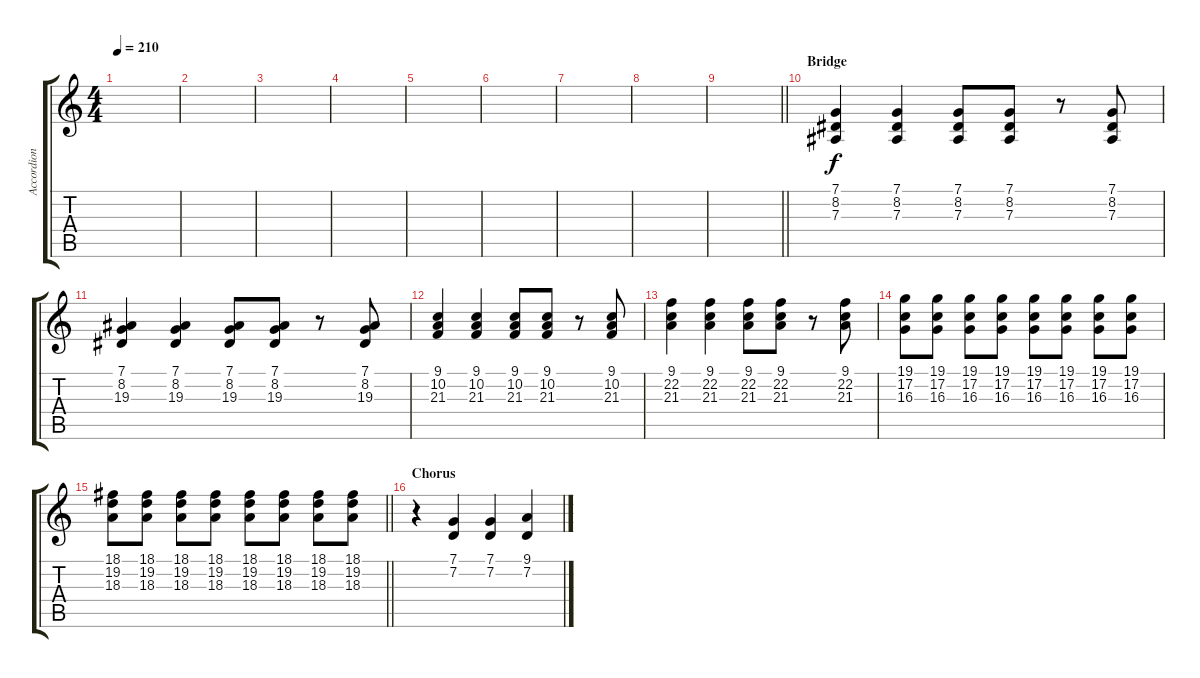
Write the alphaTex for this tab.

\track ("Accordion" "Accordion") {instrument accordion}
\staff {score tabs}
\tuning (C4 G3 Eb3 Bb2 F2 C2) {hide}
\ts (4 4)
\tempo 210
\clef g2
\ks c
|
|
|
|
|
|
|
|
\barLineRight lightlight
|
\section ("" "Bridge")
(7.1 8.2 7.3).4 (7.1 8.2 7.3).4 (7.1 8.2 7.3).8 (7.1 8.2 7.3).8 r.8 (7.1 8.2 7.3).8 |
(7.1 8.2 19.3).4 (7.1 8.2 19.3).4 (7.1 8.2 19.3).8 (7.1 8.2 19.3).8 r.8 (7.1 8.2 19.3).8 |
(9.1 10.2 21.3).4 (9.1 10.2 21.3).4 (9.1 10.2 21.3).8 (9.1 10.2 21.3).8 r.8 (9.1 10.2 21.3).8 |
(9.1 22.2 21.3).4 (9.1 22.2 21.3).4 (9.1 22.2 21.3).8 (9.1 22.2 21.3).8 r.8 (9.1 22.2 21.3).8 |
(19.1 17.2 16.3).8 (19.1 17.2 16.3).8 (19.1 17.2 16.3).8 (19.1 17.2 16.3).8 (19.1 17.2 16.3).8 (19.1 17.2 16.3).8 (19.1 17.2 16.3).8 (19.1 17.2 16.3).8 |
\barLineRight lightlight
(18.1 19.2 18.3).8 (18.1 19.2 18.3).8 (18.1 19.2 18.3).8 (18.1 19.2 18.3).8 (18.1 19.2 18.3).8 (18.1 19.2 18.3).8 (18.1 19.2 18.3).8 (18.1 19.2 18.3).8 |
\section ("" "Chorus")
r.4 (7.1 7.2).4 (7.1 7.2).4 (9.1 7.2).4
